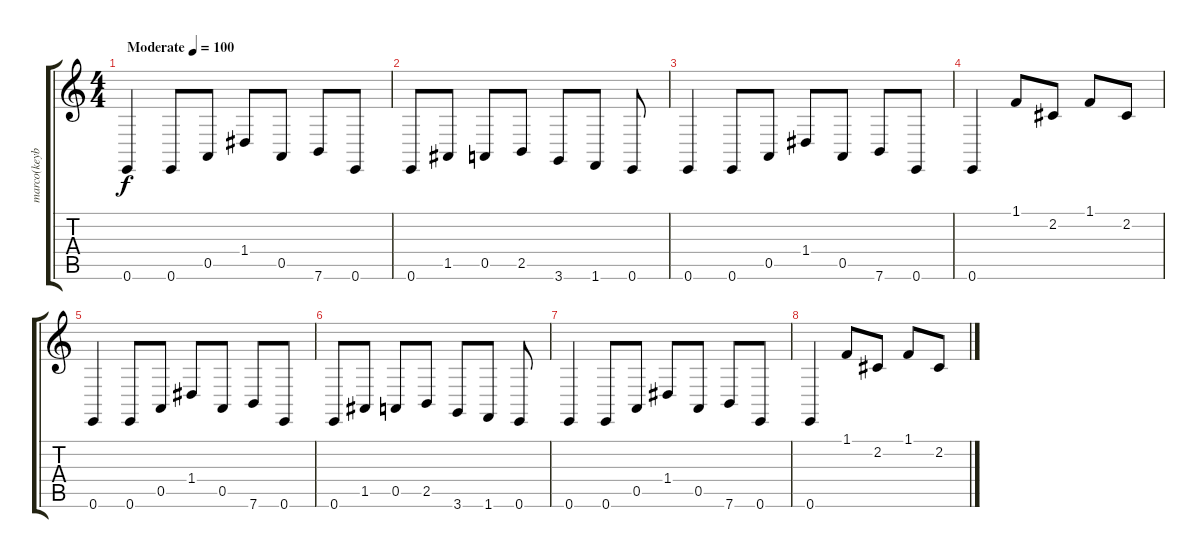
\track ("marco(keyboard)" "marco(keyb") {instrument harpsichord}
\staff {score tabs}
\tuning (E4 B3 G3 D3 A2 E2) {hide}
\ts (4 4)
\tempo (100 "Moderate")
\clef g2
\ks c
0.6.4{dy f instrument harpsichord} 0.6.8 0.5.8 1.4.8 0.5.8 7.6.8 0.6.8 |
0.6.8 1.5.8 0.5.8 2.5.8 3.6.8 1.6.8 0.6.8 |
0.6.4 0.6.8 0.5.8 1.4.8 0.5.8 7.6.8 0.6.8 |
0.6.4 1.1.8 2.2.8 1.1.8 2.2.8 |
0.6.4 0.6.8 0.5.8 1.4.8 0.5.8 7.6.8 0.6.8 |
0.6.8 1.5.8 0.5.8 2.5.8 3.6.8 1.6.8 0.6.8 |
0.6.4 0.6.8 0.5.8 1.4.8 0.5.8 7.6.8 0.6.8 |
0.6.4 1.1.8 2.2.8 1.1.8 2.2.8
